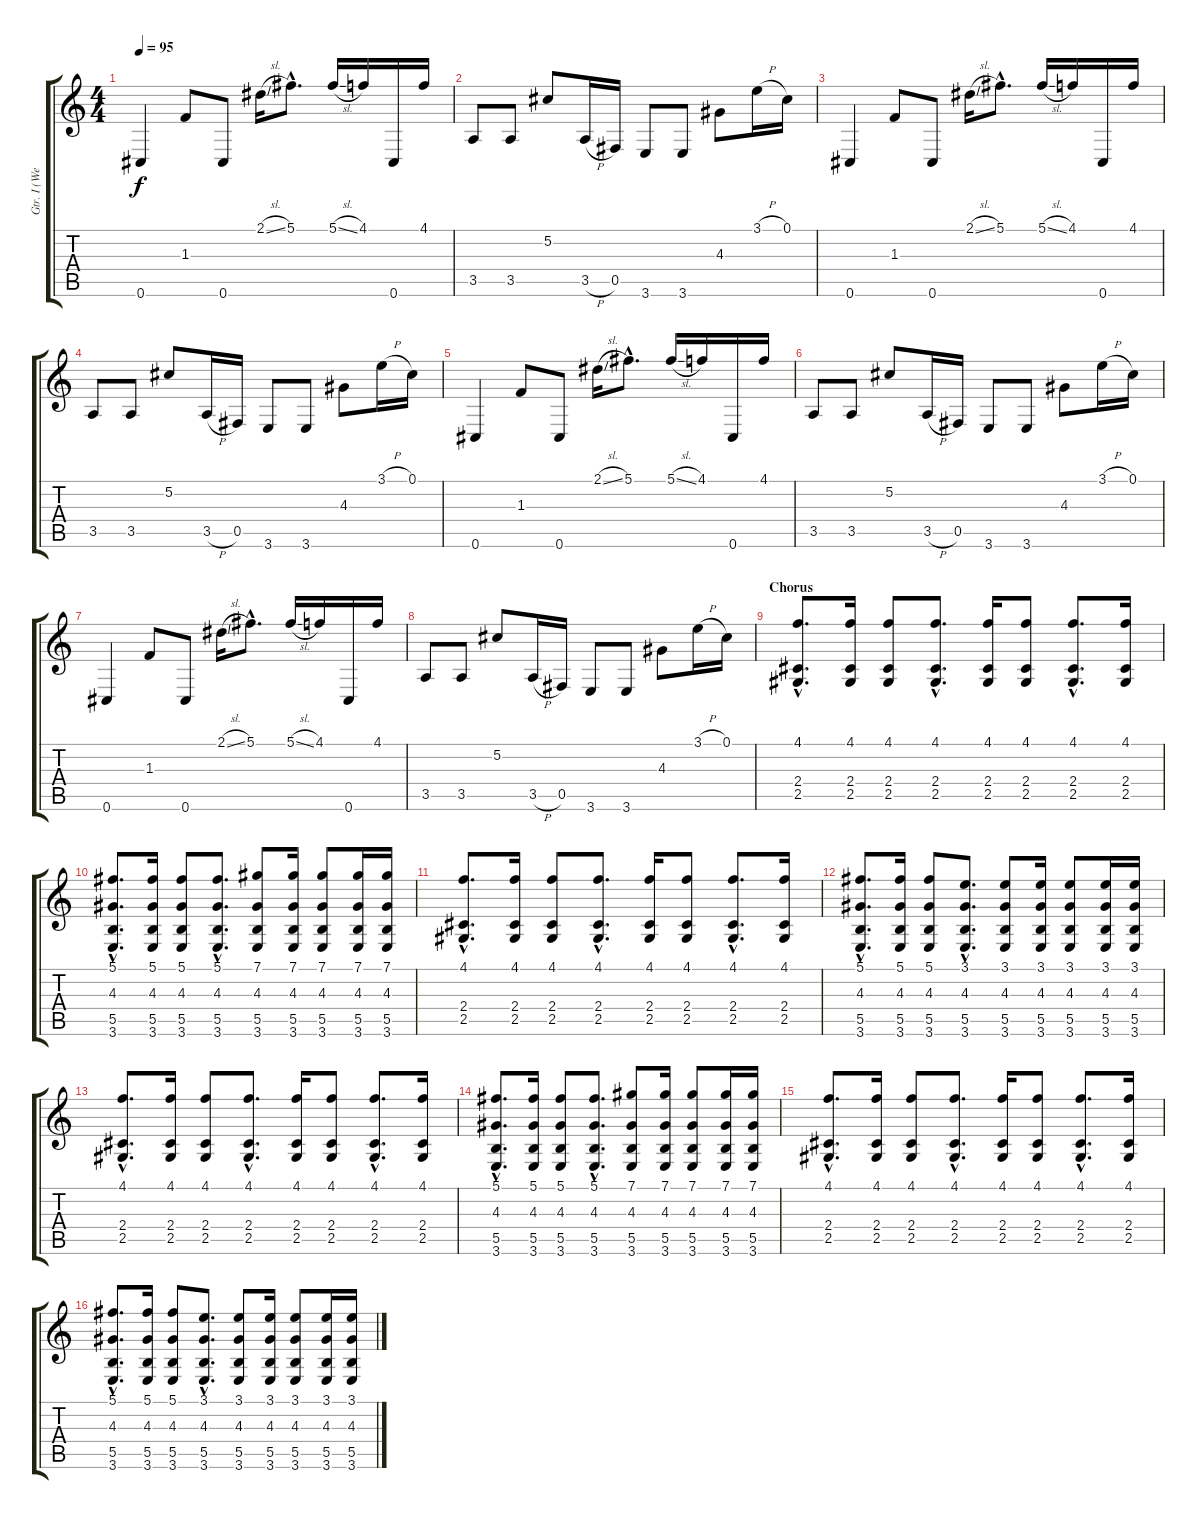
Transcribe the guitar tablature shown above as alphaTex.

\track ("Gtr. I (Wes Borland)" "Gtr. I (We") {instrument electricguitarclean}
\staff {score tabs}
\tuning (Db4 Ab3 E3 B2 Gb2 Db2) {hide}
\ts (4 4)
\tempo 95
\clef g2
\ks c
0.6.4{dy f} 1.3.8 0.6.8 2.1{sl}.16 5.1{hac}.8{d} 5.1{sl}.16 4.1.16 0.6.16 4.1.16 |
3.5.8 3.5.8 5.2.8 3.5{h}.16 0.5.16 3.6.8 3.6.8 4.3.8 3.1{h}.16 0.1.16 |
0.6.4 1.3.8 0.6.8 2.1{sl}.16 5.1{hac}.8{d} 5.1{sl}.16 4.1.16 0.6.16 4.1.16 |
3.5.8 3.5.8 5.2.8 3.5{h}.16 0.5.16 3.6.8 3.6.8 4.3.8 3.1{h}.16 0.1.16 |
0.6.4 1.3.8 0.6.8 2.1{sl}.16 5.1{hac}.8{d} 5.1{sl}.16 4.1.16 0.6.16 4.1.16 |
3.5.8 3.5.8 5.2.8 3.5{h}.16 0.5.16 3.6.8 3.6.8 4.3.8 3.1{h}.16 0.1.16 |
0.6.4 1.3.8 0.6.8 2.1{sl}.16 5.1{hac}.8{d} 5.1{sl}.16 4.1.16 0.6.16 4.1.16 |
3.5.8 3.5.8 5.2.8 3.5{h}.16 0.5.16 3.6.8 3.6.8 4.3.8 3.1{h}.16 0.1.16 |
\section ("" "Chorus")
(4.1{hac} 2.4{hac} 2.5{hac}).8{d instrument distortionguitar} (4.1 2.4 2.5).16 (4.1 2.4 2.5).8 (4.1{hac} 2.4{hac} 2.5{hac}).8{d} (4.1 2.4 2.5).16 (4.1 2.4 2.5).8 (4.1{hac} 2.4{hac} 2.5{hac}).8{d} (4.1 2.4 2.5).16 |
(5.1{hac} 4.3{hac} 5.5{hac} 3.6{hac}).8{d} (5.1 4.3 5.5 3.6).16 (5.1 4.3 5.5 3.6).8 (5.1{hac} 4.3{hac} 5.5{hac} 3.6{hac}).8{d} (7.1 4.3 5.5 3.6).8 (7.1 4.3 5.5 3.6).16 (7.1 4.3 5.5 3.6).8 (7.1 4.3 5.5 3.6).16 (7.1 4.3 5.5 3.6).16 |
(4.1{hac} 2.4{hac} 2.5{hac}).8{d} (4.1 2.4 2.5).16 (4.1 2.4 2.5).8 (4.1{hac} 2.4{hac} 2.5{hac}).8{d} (4.1 2.4 2.5).16 (4.1 2.4 2.5).8 (4.1{hac} 2.4{hac} 2.5{hac}).8{d} (4.1 2.4 2.5).16 |
(5.1{hac} 4.3{hac} 5.5{hac} 3.6{hac}).8{d} (5.1 4.3 5.5 3.6).16 (5.1 4.3 5.5 3.6).8 (3.1{hac} 4.3{hac} 5.5{hac} 3.6{hac}).8{d} (3.1 4.3 5.5 3.6).8 (3.1 4.3 5.5 3.6).16 (3.1 4.3 5.5 3.6).8 (3.1 4.3 5.5 3.6).16 (3.1 4.3 5.5 3.6).16 |
(4.1{hac} 2.4{hac} 2.5{hac}).8{d} (4.1 2.4 2.5).16 (4.1 2.4 2.5).8 (4.1{hac} 2.4{hac} 2.5{hac}).8{d} (4.1 2.4 2.5).16 (4.1 2.4 2.5).8 (4.1{hac} 2.4{hac} 2.5{hac}).8{d} (4.1 2.4 2.5).16 |
(5.1{hac} 4.3{hac} 5.5{hac} 3.6{hac}).8{d} (5.1 4.3 5.5 3.6).16 (5.1 4.3 5.5 3.6).8 (5.1{hac} 4.3{hac} 5.5{hac} 3.6{hac}).8{d} (7.1 4.3 5.5 3.6).8 (7.1 4.3 5.5 3.6).16 (7.1 4.3 5.5 3.6).8 (7.1 4.3 5.5 3.6).16 (7.1 4.3 5.5 3.6).16 |
(4.1{hac} 2.4{hac} 2.5{hac}).8{d} (4.1 2.4 2.5).16 (4.1 2.4 2.5).8 (4.1{hac} 2.4{hac} 2.5{hac}).8{d} (4.1 2.4 2.5).16 (4.1 2.4 2.5).8 (4.1{hac} 2.4{hac} 2.5{hac}).8{d} (4.1 2.4 2.5).16 |
(5.1{hac} 4.3{hac} 5.5{hac} 3.6{hac}).8{d} (5.1 4.3 5.5 3.6).16 (5.1 4.3 5.5 3.6).8 (3.1{hac} 4.3{hac} 5.5{hac} 3.6{hac}).8{d} (3.1 4.3 5.5 3.6).8 (3.1 4.3 5.5 3.6).16 (3.1 4.3 5.5 3.6).8 (3.1 4.3 5.5 3.6).16 (3.1 4.3 5.5 3.6).16
